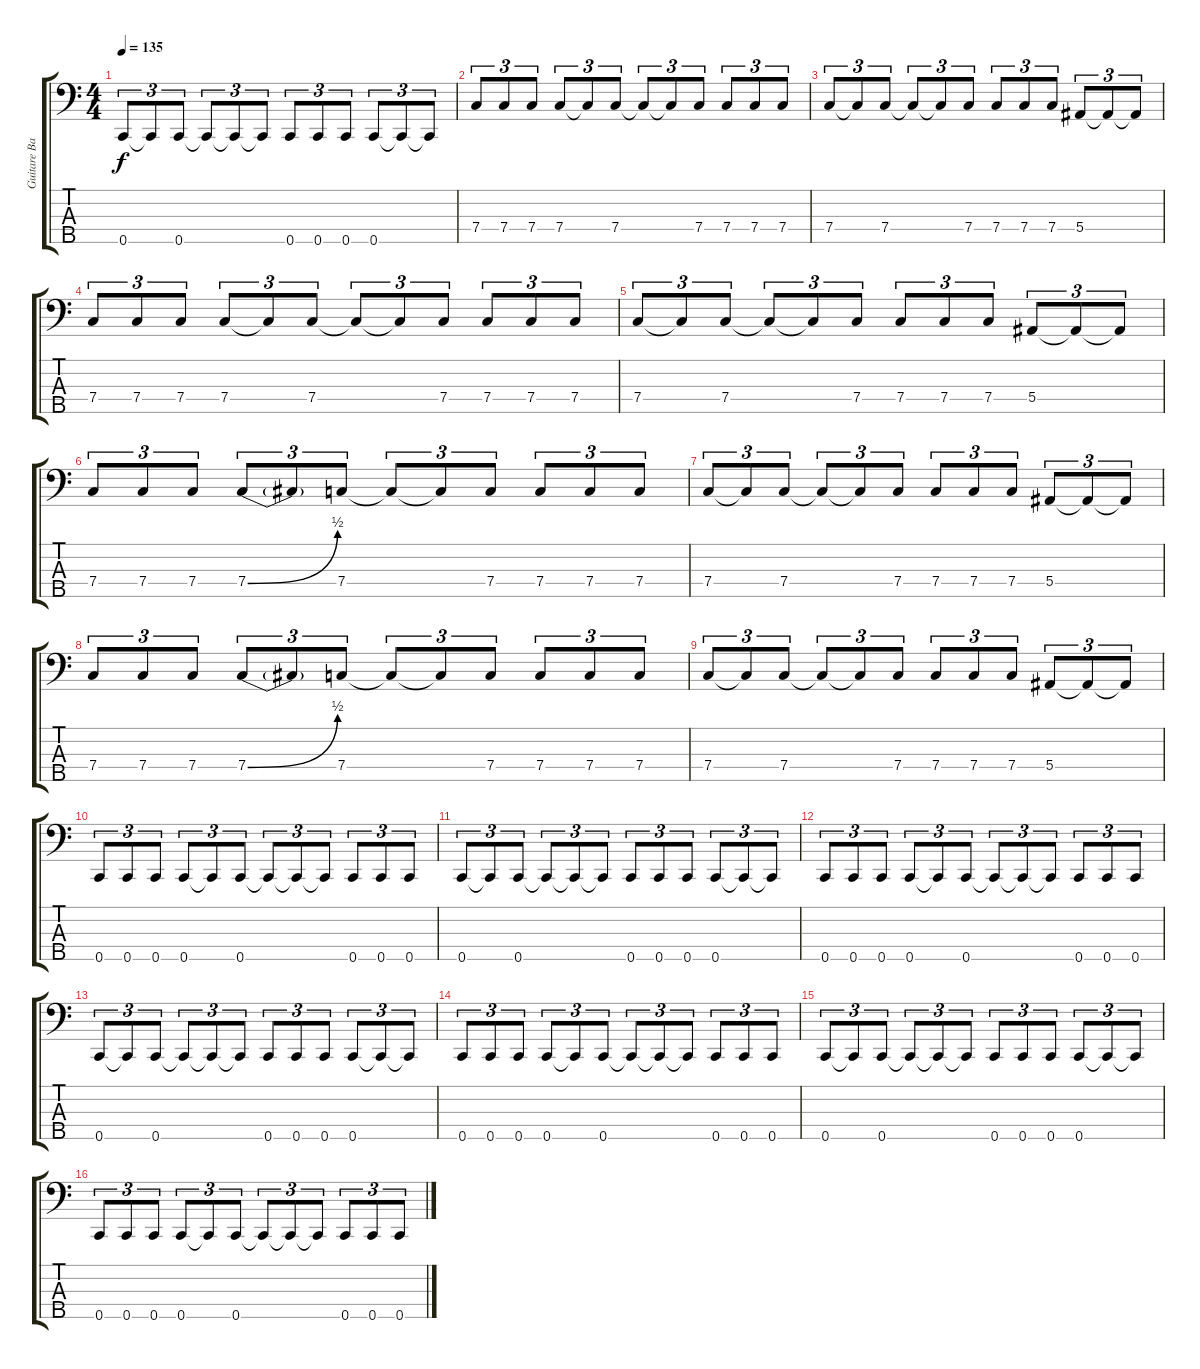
\track ("Guitare Basse" "Guitare Ba") {instrument fretlessbass}
\staff {score tabs}
\tuning (Ab2 Eb2 Bb1 F1 C1) {hide}
\ts (4 4)
\tempo 135
\clef f4
\ks c
0.5.8{tu (3 2) dy f} 0.5{t}.8{tu (3 2)} 0.5.8{tu (3 2)} 0.5{t}.8{tu (3 2)} 0.5{t}.8{tu (3 2)} 0.5{t}.8{tu (3 2)} 0.5.8{tu (3 2)} 0.5.8{tu (3 2)} 0.5.8{tu (3 2)} 0.5.8{tu (3 2)} 0.5{t}.8{tu (3 2)} 0.5{t}.8{tu (3 2)} |
7.4.8{tu (3 2)} 7.4.8{tu (3 2)} 7.4.8{tu (3 2)} 7.4.8{tu (3 2)} 7.4{t}.8{tu (3 2)} 7.4.8{tu (3 2)} 7.4{t}.8{tu (3 2)} 7.4{t}.8{tu (3 2)} 7.4.8{tu (3 2)} 7.4.8{tu (3 2)} 7.4.8{tu (3 2)} 7.4.8{tu (3 2)} |
7.4.8{tu (3 2)} 7.4{t}.8{tu (3 2)} 7.4.8{tu (3 2)} 7.4{t}.8{tu (3 2)} 7.4{t}.8{tu (3 2)} 7.4.8{tu (3 2)} 7.4.8{tu (3 2)} 7.4.8{tu (3 2)} 7.4.8{tu (3 2)} 5.4.8{tu (3 2)} 5.4{t}.8{tu (3 2)} 5.4{t}.8{tu (3 2)} |
7.4.8{tu (3 2)} 7.4.8{tu (3 2)} 7.4.8{tu (3 2)} 7.4.8{tu (3 2)} 7.4{t}.8{tu (3 2)} 7.4.8{tu (3 2)} 7.4{t}.8{tu (3 2)} 7.4{t}.8{tu (3 2)} 7.4.8{tu (3 2)} 7.4.8{tu (3 2)} 7.4.8{tu (3 2)} 7.4.8{tu (3 2)} |
7.4.8{tu (3 2)} 7.4{t}.8{tu (3 2)} 7.4.8{tu (3 2)} 7.4{t}.8{tu (3 2)} 7.4{t}.8{tu (3 2)} 7.4.8{tu (3 2)} 7.4.8{tu (3 2)} 7.4.8{tu (3 2)} 7.4.8{tu (3 2)} 5.4.8{tu (3 2)} 5.4{t}.8{tu (3 2)} 5.4{t}.8{tu (3 2)} |
7.4.8{tu (3 2)} 7.4.8{tu (3 2)} 7.4.8{tu (3 2)} 7.4{be (bend 0 0 60 2)}.8{tu (3 2)} 7.4{t}.8{tu (3 2)} 7.4.8{tu (3 2)} 7.4{t}.8{tu (3 2)} 7.4{t}.8{tu (3 2)} 7.4.8{tu (3 2)} 7.4.8{tu (3 2)} 7.4.8{tu (3 2)} 7.4.8{tu (3 2)} |
7.4.8{tu (3 2)} 7.4{t}.8{tu (3 2)} 7.4.8{tu (3 2)} 7.4{t}.8{tu (3 2)} 7.4{t}.8{tu (3 2)} 7.4.8{tu (3 2)} 7.4.8{tu (3 2)} 7.4.8{tu (3 2)} 7.4.8{tu (3 2)} 5.4.8{tu (3 2)} 5.4{t}.8{tu (3 2)} 5.4{t}.8{tu (3 2)} |
7.4.8{tu (3 2)} 7.4.8{tu (3 2)} 7.4.8{tu (3 2)} 7.4{be (bend 0 0 60 2)}.8{tu (3 2)} 7.4{t}.8{tu (3 2)} 7.4.8{tu (3 2)} 7.4{t}.8{tu (3 2)} 7.4{t}.8{tu (3 2)} 7.4.8{tu (3 2)} 7.4.8{tu (3 2)} 7.4.8{tu (3 2)} 7.4.8{tu (3 2)} |
7.4.8{tu (3 2)} 7.4{t}.8{tu (3 2)} 7.4.8{tu (3 2)} 7.4{t}.8{tu (3 2)} 7.4{t}.8{tu (3 2)} 7.4.8{tu (3 2)} 7.4.8{tu (3 2)} 7.4.8{tu (3 2)} 7.4.8{tu (3 2)} 5.4.8{tu (3 2)} 5.4{t}.8{tu (3 2)} 5.4{t}.8{tu (3 2)} |
0.5.8{tu (3 2)} 0.5.8{tu (3 2)} 0.5.8{tu (3 2)} 0.5.8{tu (3 2)} 0.5{t}.8{tu (3 2)} 0.5.8{tu (3 2)} 0.5{t}.8{tu (3 2)} 0.5{t}.8{tu (3 2)} 0.5{t}.8{tu (3 2)} 0.5.8{tu (3 2)} 0.5.8{tu (3 2)} 0.5.8{tu (3 2)} |
0.5.8{tu (3 2)} 0.5{t}.8{tu (3 2)} 0.5.8{tu (3 2)} 0.5{t}.8{tu (3 2)} 0.5{t}.8{tu (3 2)} 0.5{t}.8{tu (3 2)} 0.5.8{tu (3 2)} 0.5.8{tu (3 2)} 0.5.8{tu (3 2)} 0.5.8{tu (3 2)} 0.5{t}.8{tu (3 2)} 0.5{t}.8{tu (3 2)} |
0.5.8{tu (3 2)} 0.5.8{tu (3 2)} 0.5.8{tu (3 2)} 0.5.8{tu (3 2)} 0.5{t}.8{tu (3 2)} 0.5.8{tu (3 2)} 0.5{t}.8{tu (3 2)} 0.5{t}.8{tu (3 2)} 0.5{t}.8{tu (3 2)} 0.5.8{tu (3 2)} 0.5.8{tu (3 2)} 0.5.8{tu (3 2)} |
0.5.8{tu (3 2)} 0.5{t}.8{tu (3 2)} 0.5.8{tu (3 2)} 0.5{t}.8{tu (3 2)} 0.5{t}.8{tu (3 2)} 0.5{t}.8{tu (3 2)} 0.5.8{tu (3 2)} 0.5.8{tu (3 2)} 0.5.8{tu (3 2)} 0.5.8{tu (3 2)} 0.5{t}.8{tu (3 2)} 0.5{t}.8{tu (3 2)} |
0.5.8{tu (3 2)} 0.5.8{tu (3 2)} 0.5.8{tu (3 2)} 0.5.8{tu (3 2)} 0.5{t}.8{tu (3 2)} 0.5.8{tu (3 2)} 0.5{t}.8{tu (3 2)} 0.5{t}.8{tu (3 2)} 0.5{t}.8{tu (3 2)} 0.5.8{tu (3 2)} 0.5.8{tu (3 2)} 0.5.8{tu (3 2)} |
0.5.8{tu (3 2)} 0.5{t}.8{tu (3 2)} 0.5.8{tu (3 2)} 0.5{t}.8{tu (3 2)} 0.5{t}.8{tu (3 2)} 0.5{t}.8{tu (3 2)} 0.5.8{tu (3 2)} 0.5.8{tu (3 2)} 0.5.8{tu (3 2)} 0.5.8{tu (3 2)} 0.5{t}.8{tu (3 2)} 0.5{t}.8{tu (3 2)} |
0.5.8{tu (3 2)} 0.5.8{tu (3 2)} 0.5.8{tu (3 2)} 0.5.8{tu (3 2)} 0.5{t}.8{tu (3 2)} 0.5.8{tu (3 2)} 0.5{t}.8{tu (3 2)} 0.5{t}.8{tu (3 2)} 0.5{t}.8{tu (3 2)} 0.5.8{tu (3 2)} 0.5.8{tu (3 2)} 0.5.8{tu (3 2)}
